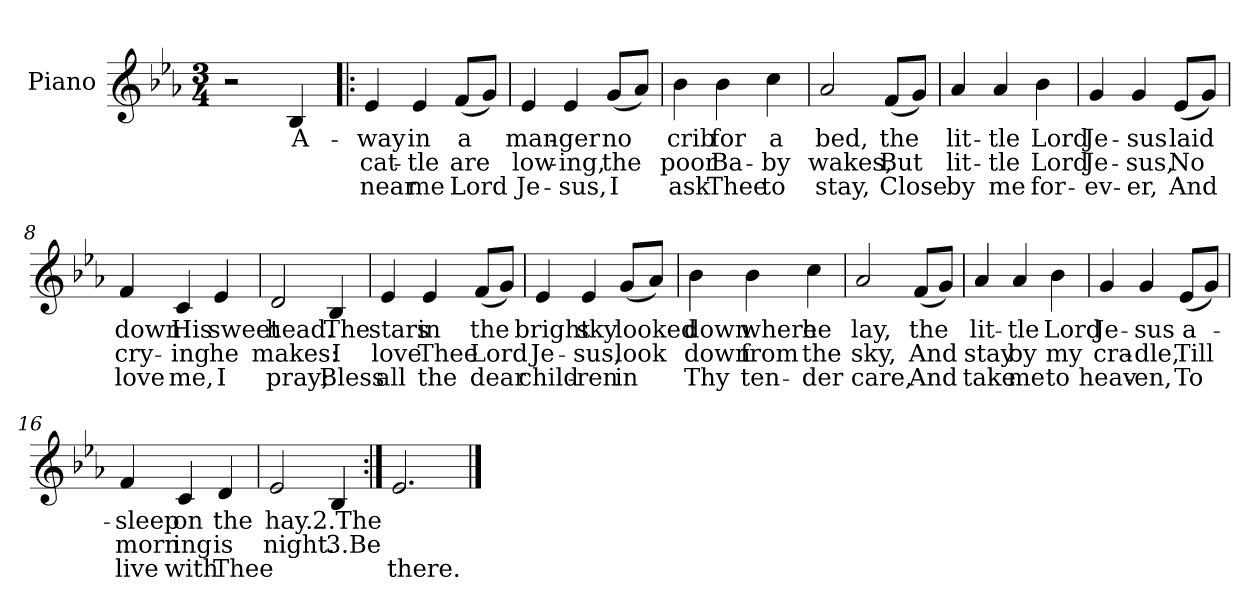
**kern	**text	**text	**text
*part1	*part1	*part1	*part1
*staff1	*staff1	*staff1	*staff1
*I"Piano	*	*	*
*I'Pno.	*	*	*
*clefG2	*	*	*
*k[b-e-a-]	*	*	*
*E-:	*	*	*
*M3/4	*	*	*
=1	=1	=1	=1
2r	.	.	.
4B-/	A-	.	.
=2!|:	=2!|:	=2!|:	=2!|:
4e-/	-way	cat-	near
4e-/	in	-tle	me
(8f/L	a	are	Lord
8g/J)	.	.	.
=3	=3	=3	=3
4e-/	man-	low-	Je-
4e-/	-ger	-ing,	-sus,
(8g/L	no	the	I
8a-/J)	.	.	.
=4	=4	=4	=4
4b-\	crib	poor	ask
4b-\	for	Ba-	Thee
4cc\	a	-by	to
=5	=5	=5	=5
2a-/	bed,	wakes,	stay,
(8f/L	the	But	Close
8g/J)	.	.	.
!!LO:LB:g=z
=6	=6	=6	=6
4a-/	lit-	lit-	by
4a-/	-tle	-tle	me
4b-\	Lord	Lord	for-
=7	=7	=7	=7
4g/	Je-	Je-	-ev-
4g/	-sus	-sus,	-er,
(8e-/L	laid	No	And
8g/J)	.	.	.
=8	=8	=8	=8
4f/	down	cry-	love
4c/	His	-ing	me,
4e-/	sweet	he	I
=9	=9	=9	=9
2d/	head.	makes:	pray;
4B-/	The	I	Bless
!!LO:LB:g=z
=10	=10	=10	=10
4e-/	stars	love	all
4e-/	in	Thee	the
(8f/L	the	Lord	dear
8g/J)	.	.	.
=11	=11	=11	=11
4e-/	bright	Je-	child-
4e-/	sky	-sus,	-ren
(8g/L	looked	look	in
8a-/J)	.	.	.
=12	=12	=12	=12
4b-\	down	down	Thy
4b-\	where	from	ten-
4cc\	he	the	-der
=13	=13	=13	=13
2a-/	lay,	sky,	care,
(8f/L	the	And	And
8g/J)	.	.	.
!!LO:LB:g=z
=14	=14	=14	=14
4a-/	lit-	stay	take
4a-/	-tle	by	me
4b-\	Lord	my	to
=15	=15	=15	=15
4g/	Je-	cra-	heav-
4g/	-sus	-dle,	-en,
(8e-/L	a-	Till	To
8g/J)	.	.	.
=16	=16	=16	=16
4f/	-sleep	morn	live
4c/	on	-ing	with
4d/	the	is	Thee
=17	=17	=17	=17
2e-/	hay.	night.	.
4B-/	2.The	3.Be	.
=18:|!	=18:|!	=18:|!	=18:|!
2.e-/	.	.	there.
==	==	==	==
*-	*-	*-	*-
